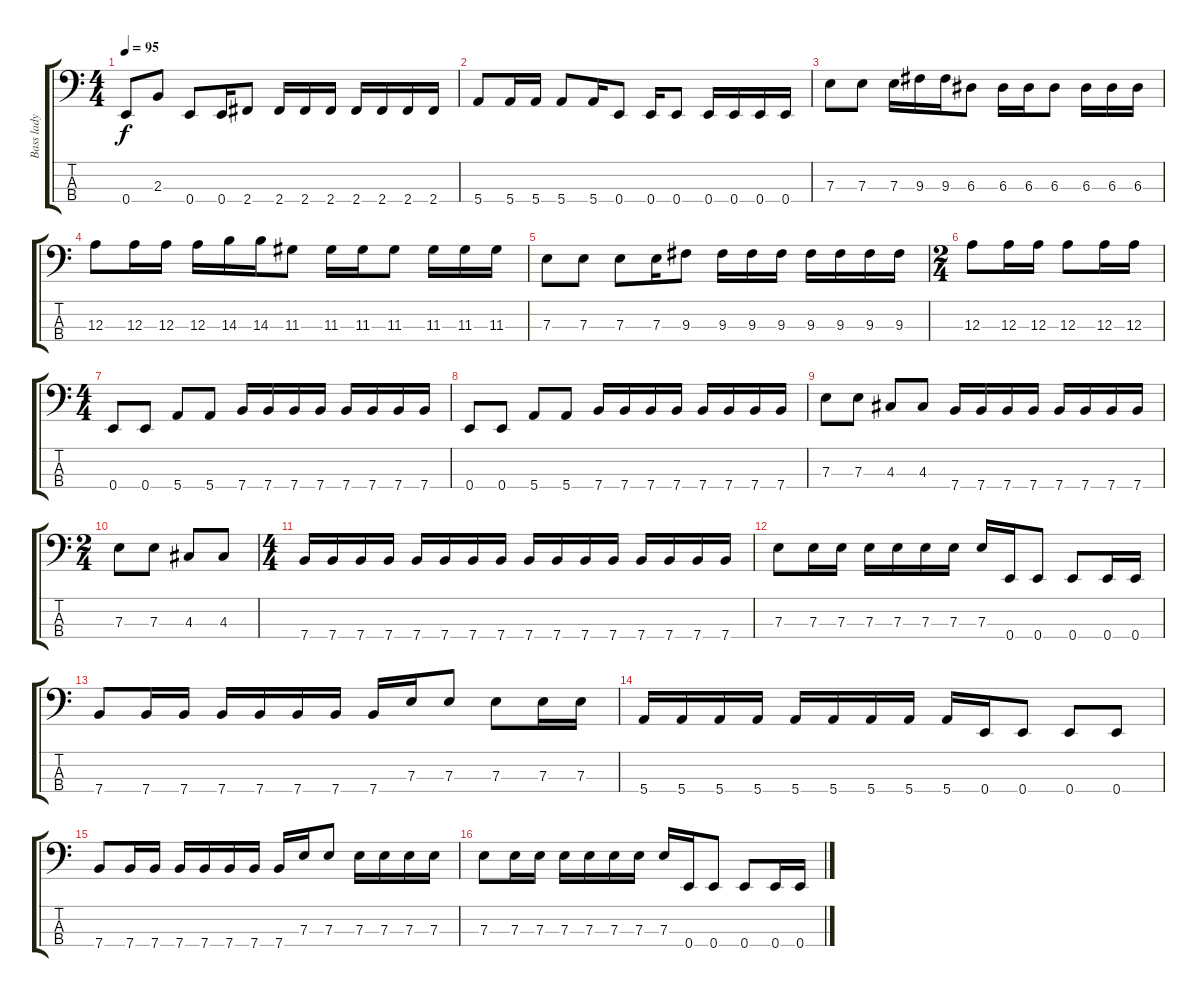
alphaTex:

\track ("Bass lady" "Bass lady") {instrument electricbassfinger}
\staff {score tabs}
\tuning (G2 D2 A1 E1) {hide}
\ts (4 4)
\tempo 95
\clef f4
\ks c
0.4.8{dy f} 2.3.8 0.4.8 0.4.16 2.4.8 2.4.16 2.4.16 2.4.16 2.4.16 2.4.16 2.4.16 2.4.16 |
5.4.8 5.4.16 5.4.16 5.4.8 5.4.16 0.4.8 0.4.16 0.4.8 0.4.16 0.4.16 0.4.16 0.4.16 |
7.3.8 7.3.8 7.3.16 9.3.16 9.3.16 6.3.8 6.3.16 6.3.16 6.3.8 6.3.16 6.3.16 6.3.16 |
12.3.8 12.3.16 12.3.16 12.3.16 14.3.16 14.3.16 11.3.8 11.3.16 11.3.16 11.3.8 11.3.16 11.3.16 11.3.16 |
7.3.8 7.3.8 7.3.8 7.3.16 9.3.8 9.3.16 9.3.16 9.3.16 9.3.16 9.3.16 9.3.16 9.3.16 |
\ts (2 4)
12.3.8 12.3.16 12.3.16 12.3.8 12.3.16 12.3.16 |
\ts (4 4)
0.4.8 0.4.8 5.4.8 5.4.8 7.4.16 7.4.16 7.4.16 7.4.16 7.4.16 7.4.16 7.4.16 7.4.16 |
0.4.8 0.4.8 5.4.8 5.4.8 7.4.16 7.4.16 7.4.16 7.4.16 7.4.16 7.4.16 7.4.16 7.4.16 |
7.3.8 7.3.8 4.3.8 4.3.8 7.4.16 7.4.16 7.4.16 7.4.16 7.4.16 7.4.16 7.4.16 7.4.16 |
\ts (2 4)
7.3.8 7.3.8 4.3.8 4.3.8 |
\ts (4 4)
7.4.16 7.4.16 7.4.16 7.4.16 7.4.16 7.4.16 7.4.16 7.4.16 7.4.16 7.4.16 7.4.16 7.4.16 7.4.16 7.4.16 7.4.16 7.4.16 |
7.3.8 7.3.16 7.3.16 7.3.16 7.3.16 7.3.16 7.3.16 7.3.16 0.4.16 0.4.8 0.4.8 0.4.16 0.4.16 |
7.4.8 7.4.16 7.4.16 7.4.16 7.4.16 7.4.16 7.4.16 7.4.16 7.3.16 7.3.8 7.3.8 7.3.16 7.3.16 |
5.4.16 5.4.16 5.4.16 5.4.16 5.4.16 5.4.16 5.4.16 5.4.16 5.4.16 0.4.16 0.4.8 0.4.8 0.4.8 |
7.4.8 7.4.16 7.4.16 7.4.16 7.4.16 7.4.16 7.4.16 7.4.16 7.3.16 7.3.8 7.3.16 7.3.16 7.3.16 7.3.16 |
7.3.8 7.3.16 7.3.16 7.3.16 7.3.16 7.3.16 7.3.16 7.3.16 0.4.16 0.4.8 0.4.8 0.4.16 0.4.16
